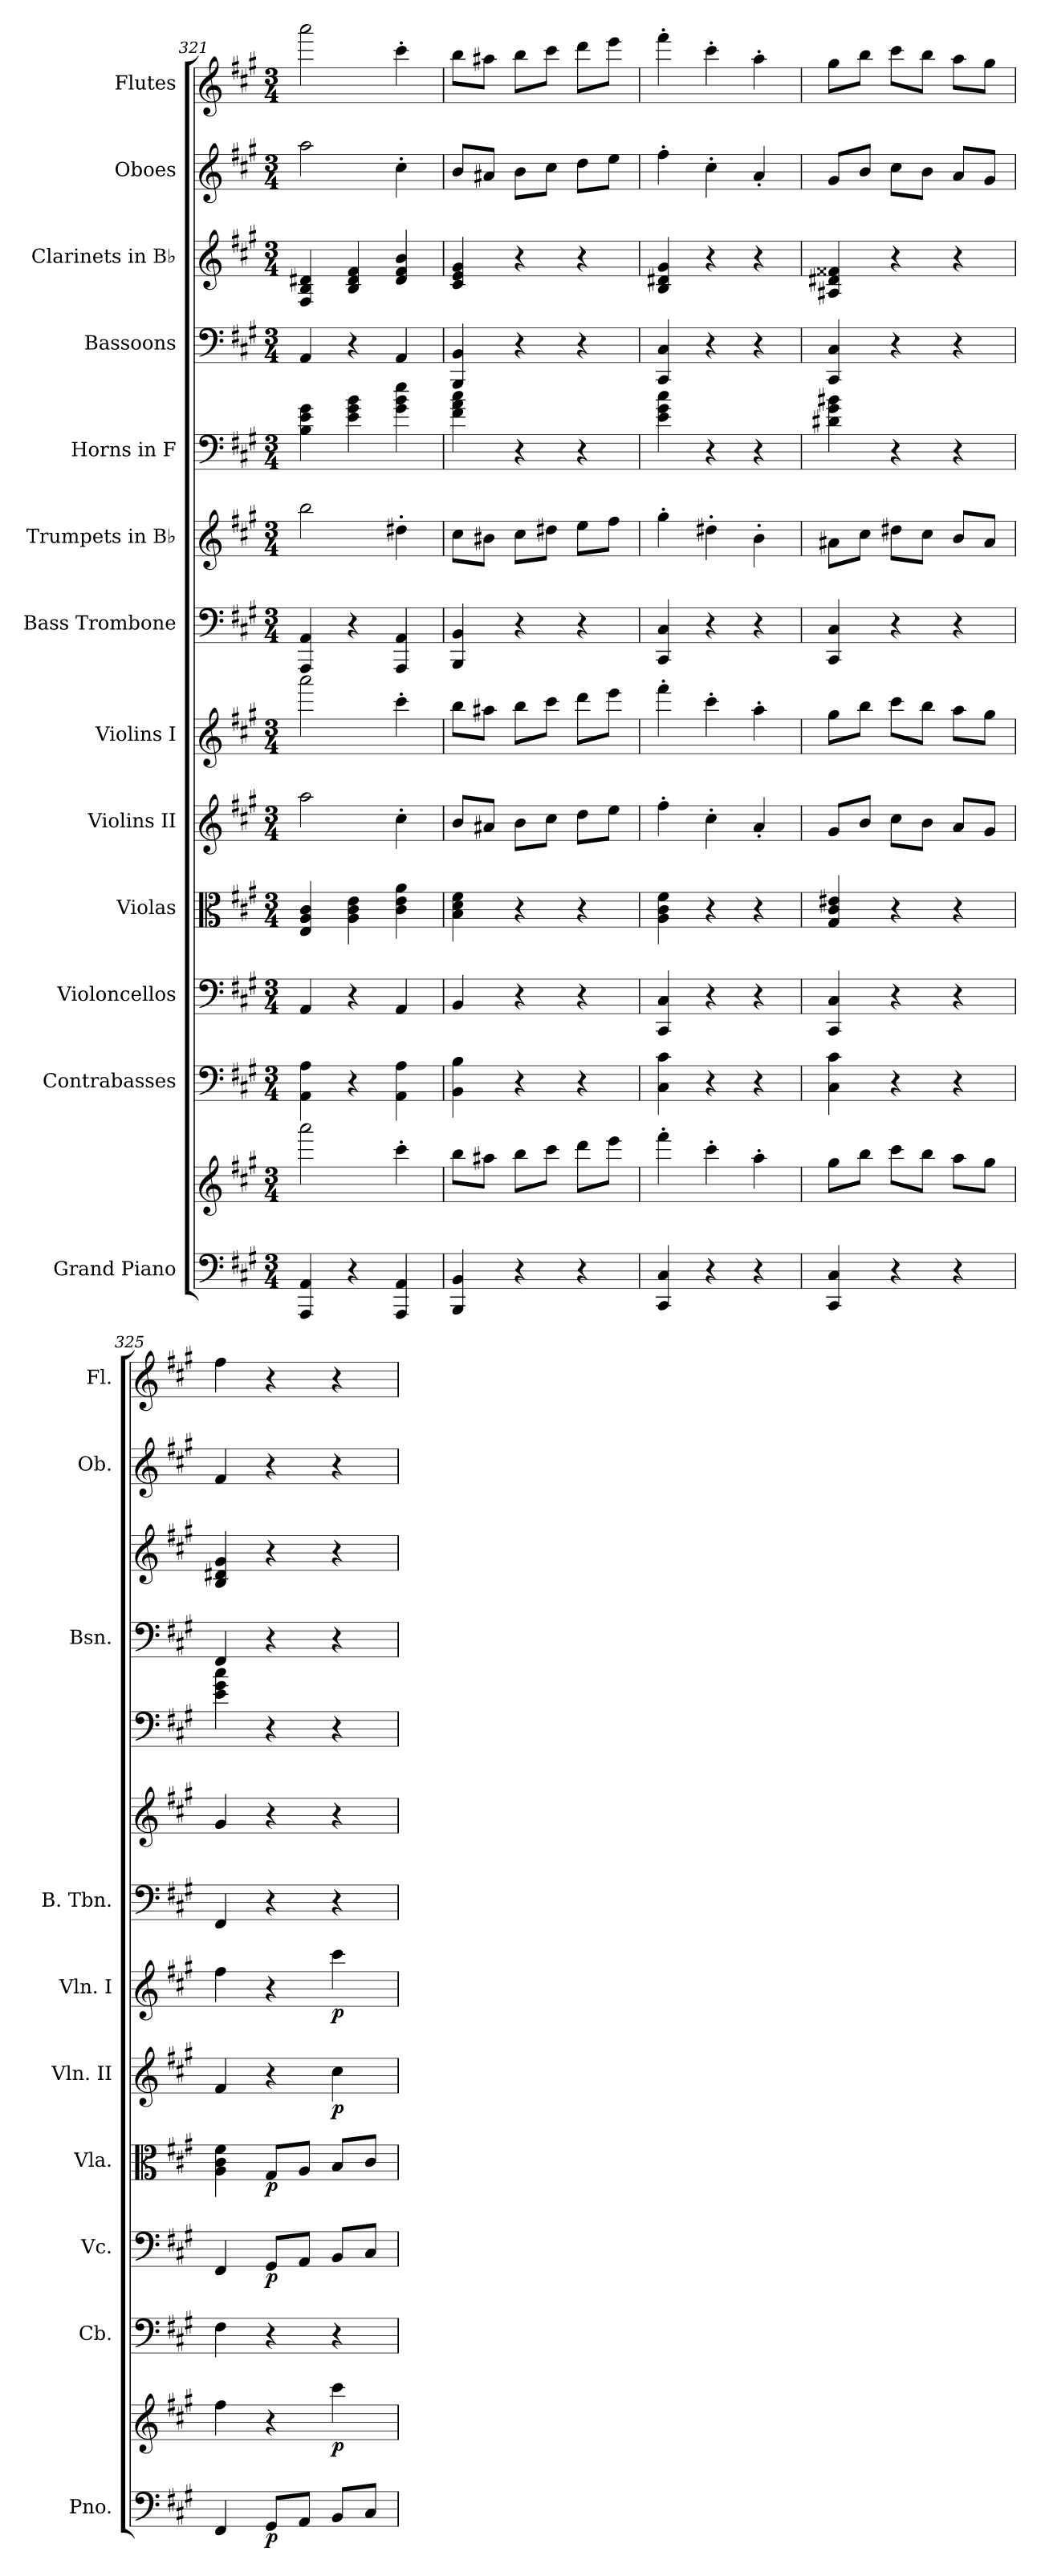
**kern	**kern	**dynam	**kern	**kern	**dynam	**kern	**dynam	**kern	**dynam	**kern	**dynam	**kern	**kern	**kern	**kern	**kern	**kern	**kern
*part13	*part13	*part13	*part12	*part11	*part11	*part10	*part10	*part9	*part9	*part8	*part8	*part7	*part6	*part5	*part4	*part3	*part2	*part1
*staff14	*staff13	*staff13/14	*staff12	*staff11	*staff11	*staff10	*staff10	*staff9	*staff9	*staff8	*staff8	*staff7	*staff6	*staff5	*staff4	*staff3	*staff2	*staff1
*I"Grand Piano	*	*	*I"Contrabasses	*I"Violoncellos	*	*I"Violas	*	*I"Violins II	*	*I"Violins I	*	*I"Bass Trombone	*I"Trumpets in B♭	*I"Horns in F	*I"Bassoons	*I"Clarinets in B♭	*I"Oboes	*I"Flutes
*I'Pno.	*	*	*I'Cb.	*I'Vc.	*	*I'Vla.	*	*I'Vln. II	*	*I'Vln. I	*	*I'B. Tbn.	*	*	*I'Bsn.	*	*I'Ob.	*I'Fl.
*clefF4	*clefG2	*	*clefF4	*clefF4	*	*clefC3	*	*clefG2	*	*clefG2	*	*clefF4	*clefG2	*clefF4	*clefF4	*clefG2	*clefG2	*clefG2
*	*	*	*ITrd7c12	*	*	*	*	*	*	*	*	*	*ITrd1c2	*ITrd4c7	*	*ITrd1c2	*	*
*k[f#c#g#]	*k[f#c#g#]	*	*k[f#c#g#]	*k[f#c#g#]	*	*k[f#c#g#]	*	*k[f#c#g#]	*	*k[f#c#g#]	*	*k[f#c#g#]	*k[f#]	*k[f#c#]	*k[f#c#g#]	*k[f#]	*k[f#c#g#]	*k[f#c#g#]
*M3/4	*M3/4	*	*M3/4	*M3/4	*	*M3/4	*	*M3/4	*	*M3/4	*	*M3/4	*M3/4	*M3/4	*M3/4	*M3/4	*M3/4	*M3/4
=321	=321	=321	=321	=321	=321	=321	=321	=321	=321	=321	=321	=321	=321	=321	=321	=321	=321	=321
4AAA/ 4AA/	2aaa\	.	4AAA\ 4AA\	4AA/	.	4E/ 4A/ 4c#/	.	2aa\	.	2aaa\	.	4AAA/ 4AA/	2aa\	4E\ 4A\ 4c#\	4AA/	4E/ 4A/ 4c#X/	2aa\	2aaa\
4r	.	.	4r	4r	.	4A\ 4c#\ 4e\	.	.	.	.	.	4r	.	4A\ 4c#\ 4e\	4r	4A/ 4c#/ 4e/	.	.
4AAA/ 4AA/	4ccc#'\	.	4AAA\ 4AA\	4AA/	.	4c#\ 4e\ 4a\	.	4cc#'\	.	4ccc#'\	.	4AAA/ 4AA/	4cc#X'\	4c#\ 4e\ 4a\	4AA/	4c#/ 4e/ 4a/	4cc#'\	4ccc#'\
=322	=322	=322	=322	=322	=322	=322	=322	=322	=322	=322	=322	=322	=322	=322	=322	=322	=322	=322
4BBB/ 4BB/	8bb\L	.	4BBB\ 4BB\	4BB/	.	4B\ 4d\ 4f#\	.	8b/L	.	8bb\L	.	4BBB/ 4BB/	8b\L	4B\ 4d\ 4f#\	4BBB/ 4BB/	4B/ 4d/ 4f#/	8b/L	8bb\L
.	8aa#X\J	.	.	.	.	.	.	8a#X/J	.	8aa#X\J	.	.	8a#X\J	.	.	.	8a#X/J	8aa#X\J
4r	8bb\L	.	4r	4r	.	4r	.	8b\L	.	8bb\L	.	4r	8b\L	4r	4r	4r	8b\L	8bb\L
.	8ccc#\J	.	.	.	.	.	.	8cc#\J	.	8ccc#\J	.	.	8cc#X\J	.	.	.	8cc#\J	8ccc#\J
4r	8ddd\L	.	4r	4r	.	4r	.	8dd\L	.	8ddd\L	.	4r	8dd\L	4r	4r	4r	8dd\L	8ddd\L
.	8eee\J	.	.	.	.	.	.	8ee\J	.	8eee\J	.	.	8ee\J	.	.	.	8ee\J	8eee\J
=323	=323	=323	=323	=323	=323	=323	=323	=323	=323	=323	=323	=323	=323	=323	=323	=323	=323	=323
4CC#/ 4C#/	4fff#'\	.	4CC#\ 4C#\	4CC#/ 4C#/	.	4A\ 4c#\ 4f#\	.	4ff#'\	.	4fff#'\	.	4CC#/ 4C#/	4ff#'\	4A\ 4c#\ 4f#\	4CC#/ 4C#/	4A/ 4c#X/ 4f#/	4ff#'\	4fff#'\
4r	4ccc#'\	.	4r	4r	.	4r	.	4cc#'\	.	4ccc#'\	.	4r	4cc#X'\	4r	4r	4r	4cc#'\	4ccc#'\
4r	4aa'\	.	4r	4r	.	4r	.	4a'/	.	4aa'\	.	4r	4a'\	4r	4r	4r	4a'/	4aa'\
!!LO:PB:g=z
=324	=324	=324	=324	=324	=324	=324	=324	=324	=324	=324	=324	=324	=324	=324	=324	=324	=324	=324
4CC#/ 4C#/	8gg#\L	.	4CC#\ 4C#\	4CC#/ 4C#/	.	4G#/ 4c#/ 4e#X/	.	8g#/L	.	8gg#\L	.	4CC#/ 4C#/	8g#X\L	4G#X\ 4c#\ 4e#X\	4CC#/ 4C#/	4G#X/ 4c#X/ 4e#X/	8g#/L	8gg#\L
.	8bb\J	.	.	.	.	.	.	8b/J	.	8bb\J	.	.	8b\J	.	.	.	8b/J	8bb\J
4r	8ccc#\L	.	4r	4r	.	4r	.	8cc#\L	.	8ccc#\L	.	4r	8cc#X\L	4r	4r	4r	8cc#\L	8ccc#\L
.	8bb\J	.	.	.	.	.	.	8b\J	.	8bb\J	.	.	8b\J	.	.	.	8b\J	8bb\J
4r	8aa\L	.	4r	4r	.	4r	.	8a/L	.	8aa\L	.	4r	8a/L	4r	4r	4r	8a/L	8aa\L
.	8gg#\J	.	.	.	.	.	.	8g#/J	.	8gg#\J	.	.	8g#/J	.	.	.	8g#/J	8gg#\J
=325	=325	=325	=325	=325	=325	=325	=325	=325	=325	=325	=325	=325	=325	=325	=325	=325	=325	=325
4FF#/	4ff#\	.	4FF#\	4FF#/	.	4A\ 4c#\ 4f#\	.	4f#/	.	4ff#\	.	4FF#/	4f#/	4A\ 4c#\ 4f#\	4FF#/	4A/ 4c#X/ 4f#/	4f#/	4ff#\
!	!	!LO:DY:b=2	!	!	!LO:DY:b	!	!LO:DY:b	!	!	!	!	!	!	!	!	!	!	!
8GG#/L	4r	p	4r	8GG#/L	p	8G#/L	p	4r	.	4r	.	4r	4r	4r	4r	4r	4r	4r
8AA/J	.	.	.	8AA/J	.	8A/J	.	.	.	.	.	.	.	.	.	.	.	.
!	!	!LO:DY:b	!	!	!	!	!	!	!LO:DY:b	!	!LO:DY:b	!	!	!	!	!	!	!
8BB/L	4ccc#\	p	4r	8BB/L	.	8B/L	.	4cc#\	p	4ccc#\	p	4r	4r	4r	4r	4r	4r	4r
8C#/J	.	.	.	8C#/J	.	8c#/J	.	.	.	.	.	.	.	.	.	.	.	.
=	=	=	=	=	=	=	=	=	=	=	=	=	=	=	=	=	=	=
*-	*-	*-	*-	*-	*-	*-	*-	*-	*-	*-	*-	*-	*-	*-	*-	*-	*-	*-
